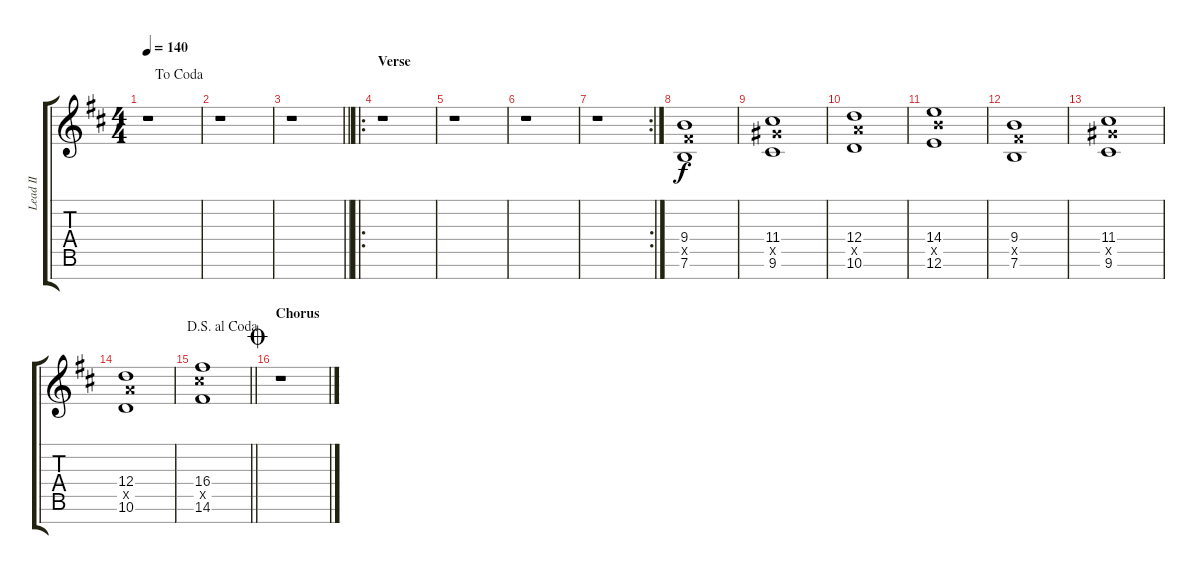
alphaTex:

\track ("Lead II" "Lead II") {instrument distortionguitar}
\staff {score tabs}
\tuning (E4 B3 G3 D3 A2 E2 B1) {hide}
\ts (4 4)
\jump dacoda
\tempo 140
\clef g2
\ks d
r.1{dy f} |
r.1 |
\barLineRight lightlight
r.1 |
\ro
\section ("" "Verse")
r.1 |
r.1 |
r.1 |
\rc 2
r.1 |
(9.4 9.5{x} 7.6).1 |
(11.4 11.5{x} 9.6).1 |
(12.4 12.5{x} 10.6).1 |
(14.4 14.5{x} 12.6).1 |
(9.4 9.5{x} 7.6).1 |
(11.4 11.5{x} 9.6).1 |
(12.4 12.5{x} 10.6).1 |
\jump dalsegnoalcoda
\barLineRight lightlight
(16.4 16.5{x} 14.6).1 |
\section ("" "Chorus")
\jump coda
r.1
